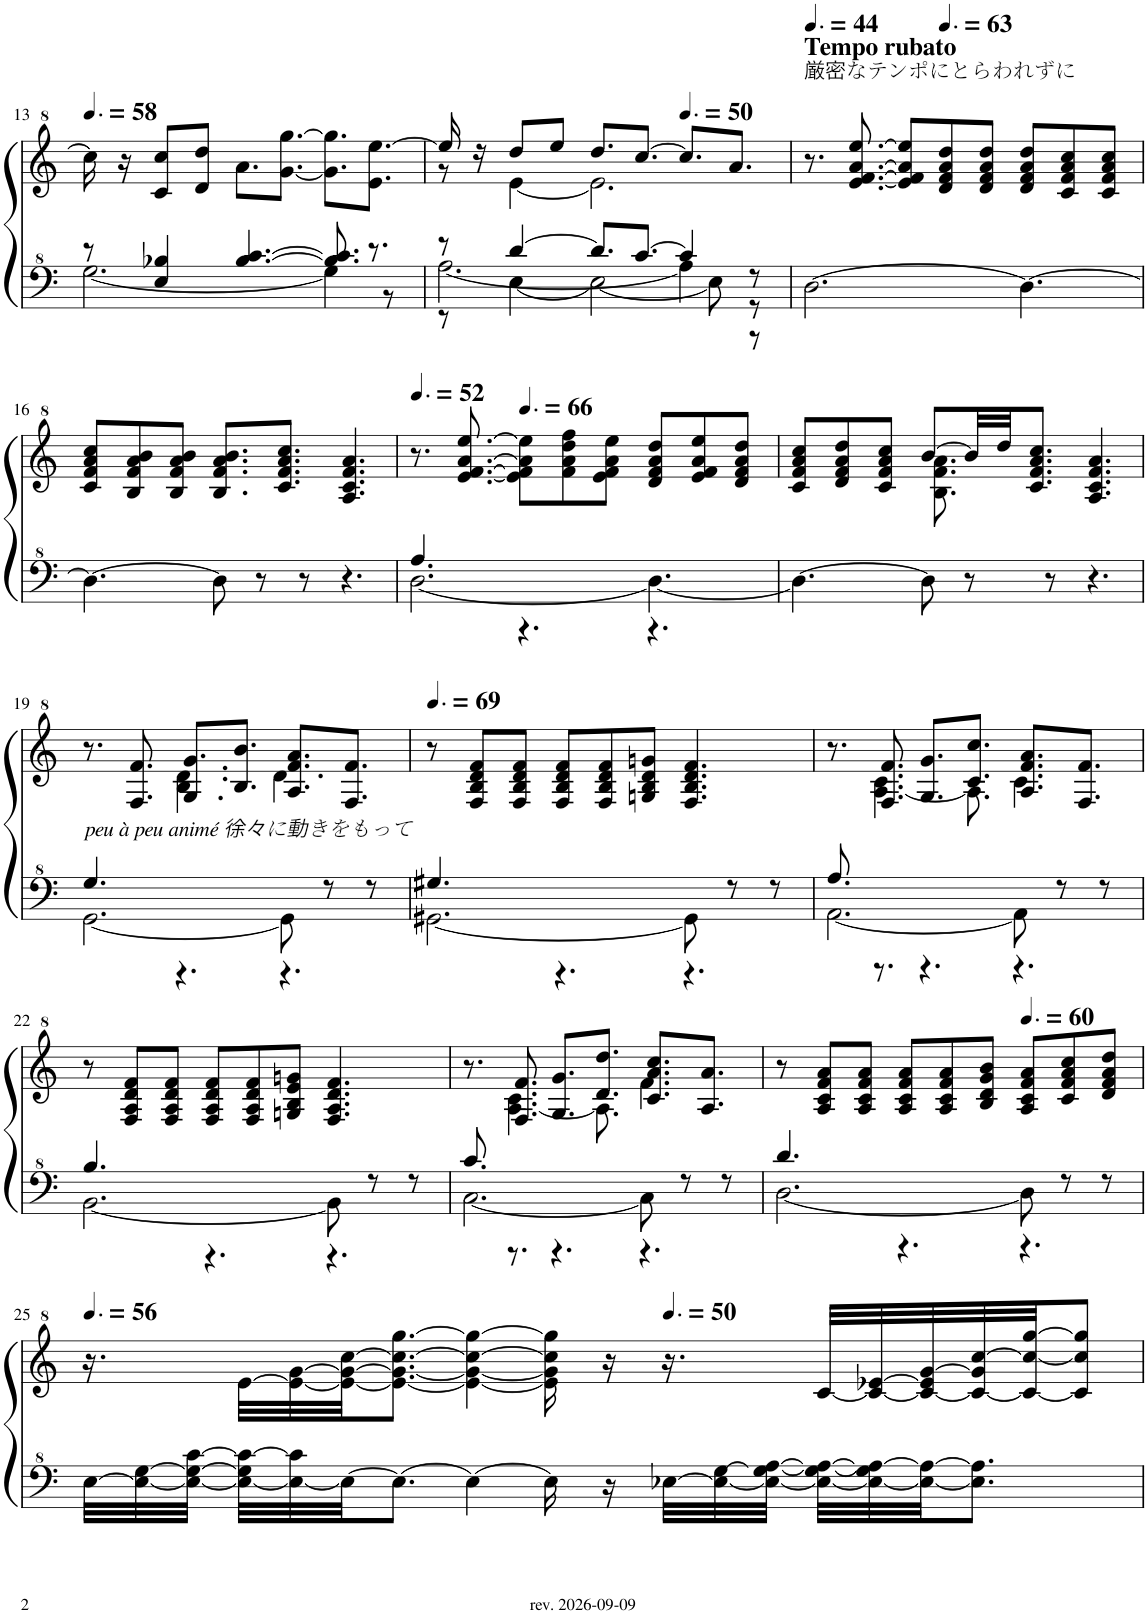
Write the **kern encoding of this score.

**kern	**kern
*part2	*part1
*staff2	*staff1
*I"パンフルート	*I"パンフルート
!!LO:PB:g=z
*clefF^4	*clefG^2
*k[]	*k[]
*M9/8	*M9/8
*MM87	*MM87
=13	=13
*^	*
8r	[2.g\	16ccc\]
.	.	16r
4e/ 4b-X/	.	8cc/ 8ccc/L
.	.	8dd/ 8ddd/J
[4.b-/ [4.cc/	.	8.aa\L
.	.	[8.gg\ [8.ggg\J
8.b-/] 8.cc/]	4g\]	8.gg\] 8.ggg\]L
8.r	.	8.ee\ [8.eee\J
.	8r	.
=14	=14	=14
*	*^	*^
8r	[2.a\	8r	16eee/]	8r
.	.	.	16r	.
[4dd/	.	[4e\	8ddd/L	[4ee\
.	.	.	8eee/J	.
8.dd/L]	.	2e\_	8.ddd/L	2.ee\]
[8.cc/J	.	.	[8.ccc/J	.
*	*	*	*MM75	*
4cc/]	4a\]	.	8.ccc/L]	.
.	.	8e\]	.	.
.	.	.	8.aa/J	.
8r	8r	8r	.	.
*v	*v	*v	*	*
*	*v	*v
=15	=15
*	*MM66
*^	*
*	*^	*
!	!	!	!LO:TX:a:B:t=Tempo rubato
!	!	!	!LO:TX:a:t=厳密なテンポにとらわれずに
*v	*v	*v	*
[2.d\	8.r
.	[8.ee/ [8.ff/ [8.aa/ [8.eee/
.	8ee/] 8ff/] 8aa/] 8eee/]L
*	*MM95
.	8dd/ 8ff/ 8aa/ 8ddd/
.	8dd/ 8ff/ 8aa/ 8ddd/J
4.d\_	8dd/ 8ff/ 8aa/ 8ddd/L
.	8cc/ 8ff/ 8aa/ 8ccc/
.	8cc/ 8ff/ 8aa/ 8ccc/J
!!LO:LB:g=z
=16	=16
4.d\_	8cc/ 8ff/ 8aa/ 8ccc/L
.	8b/ 8ff/ 8aa/ 8bb/
.	8b/ 8ff/ 8aa/ 8bb/J
8d\]	8.b/ 8.ff/ 8.aa/ 8.bb/L
8r	.
.	8.cc/ 8.ff/ 8.aa/ 8.ccc/J
8r	.
4.r	4.a/ 4.cc/ 4.ff/ 4.aa/
=17	=17
*	*MM78
*^	*
[2.d\	4.a/	8.r
.	.	[8.ee/ [8.ff/ [8.aa/ [8.eee/
*	*	*MM99
.	4.r	8ee\] 8ff\] 8aa\] 8eee\]L
.	.	8ff\ 8aa\ 8ddd\ 8fff\
.	.	8ee\ 8ff\ 8aa\ 8eee\J
4.d\_	4.r	8dd/ 8ff/ 8aa/ 8ddd/L
.	.	8ee/ 8ff/ 8aa/ 8eee/
.	.	8dd/ 8ff/ 8aa/ 8ddd/J
*v	*v	*
=18	=18
*	*^
4.d\_	8cc/ 8ff/ 8aa/ 8ccc/L	4.ryy
.	8dd/ 8ff/ 8aa/ 8ddd/	.
.	8cc/ 8ff/ 8aa/ 8ccc/J	.
8d\]	[8bb/L	8.b\ 8.ff\ 8.aa\
8r	32bb/LL]	.
.	32ddd/JJ	.
.	8.cc/ 8.ff/ 8.aa/ 8.ccc/J	2ryy
8r	.	.
4.r	4.a/ 4.cc/ 4.ff/ 4.aa/	.
.	.	16ryy
!!LO:LB:g=z	!!
=19	=19	=19
*^	*	*
!LO:TX:a:i:t=peu à peu animé 徐々に動きをもって	!	!	!
[2.G\	4.g/	8.r	4.ryy
.	.	8.f/ 8.ff/	.
.	4.r	8.g/ 8.gg/L	4.b\ 4.dd\
.	.	8.b/ 8.bb/J	.
8G\]	4.r	8.a/ 8.ff/ 8.aa/L	4.dd\
8r	.	.	.
.	.	8.f/ 8.ff/J	.
8r	.	.	.
*	*	*v	*v
=20	=20	=20
*	*	*MM104
[2.G#X\	4.g#X/	8r
.	.	8f/ 8b/ 8dd/ 8ff/L
.	.	8f/ 8b/ 8dd/ 8ff/J
.	4.r	8f/ 8b/ 8dd/ 8ff/L
.	.	8f/ 8b/ 8dd/ 8ff/
.	.	8gn/ 8b/ 8dd/ 8ggn/J
8G#\]	4.r	4.f/ 4.b/ 4.dd/ 4.ff/
8r	.	.
8r	.	.
=21	=21	=21
*	*	*^
[2.A\	8.a/	8.r	8.ryy
.	8.r	8.f/ 8.ff/	[4.a\ 4.cc\
.	4.r	8.g/ 8.gg/L	.
.	.	8.cc/ 8.ccc/J	8.a\]
8A\]	4.r	8.a/ 8.ff/ 8.aa/L	4.cc\
8r	.	.	.
.	.	8.f/ 8.ff/J	.
8r	.	.	.
*	*	*v	*v
!!LO:LB:g=z
=22	=22	=22
[2.B\	4.b/	8r
.	.	8f/ 8a/ 8dd/ 8ff/L
.	.	8f/ 8a/ 8dd/ 8ff/J
.	4.r	8f/ 8a/ 8dd/ 8ff/L
.	.	8f/ 8a/ 8dd/ 8ff/
.	.	8gn/ 8b/ 8ee/ 8ggn/J
8B\]	4.r	4.f/ 4.a/ 4.dd/ 4.ff/
8r	.	.
8r	.	.
=23	=23	=23
*	*	*^
[2.c\	8.cc/	8.r	8.ryy
.	8.r	8.f/ 8.ff/	[4.a\ 4.cc\
.	4.r	8.g/ 8.gg/L	.
.	.	8.dd/ 8.ddd/J	8.a\]
8c\]	4.r	8.cc/ 8.aa/ 8.ccc/L	4.ff\
8r	.	.	.
.	.	8.a/ 8.aa/J	.
8r	.	.	.
*	*	*v	*v
=24	=24	=24
[2.d\	4.dd/	8r
.	.	8a/ 8cc/ 8ff/ 8aa/L
.	.	8a/ 8cc/ 8ff/ 8aa/J
.	4.r	8a/ 8cc/ 8ff/ 8aa/L
.	.	8a/ 8cc/ 8ff/ 8aa/
.	.	8b/ 8dd/ 8gg/ 8bb/J
*	*	*MM90
8d\]	4.r	8a/ 8cc/ 8ff/ 8aa/L
8r	.	8cc/ 8ff/ 8aa/ 8ccc/
8r	.	8dd/ 8ff/ 8aa/ 8ddd/J
*v	*v	*
!!LO:LB:g=z
=25	=25
*	*MM84
[32e\LLL	16.r
32e\_ [32g\	.
32e\_ 32g\_ [32cc\JJJ	.
32e\_ 32g\] 32cc\_LLL	[32ee\LLL
32e\_ 32cc\]	32ee\_ [32gg\
32e\JJ_	32ee\_ 32gg\_ [32ccc\JJ
8.e\J_	8.ee\_ 8.gg\_ 8.ccc\_ [8.ggg\J
4e\_	4ee\_ 4gg\_ 4ccc\_ 4ggg\_
16e\]	16ee\] 16gg\] 16ccc\] 16ggg\]
16r	16r
*	*MM75
[32e-X\LLL	16.r
32e-\_ [32g\	.
32e-\_ 32g\_ [32a\JJJ	.
32e-\_ 32g\_ 32a\_LLL	[32cc/LLL
32e-\_ 32g\] 32a\_	32cc/_ [32ee-X/
32e-\_ 32a\_JJ	32cc/_ 32ee-/] [32gg/
8.e-\] 8.a\]J	32cc/_ 32gg/] [32ccc/
.	32cc/_ 32ccc/_ [32ggg/JJ
.	8cc/] 8ccc/] 8ggg/]J
=	=
*-	*-
